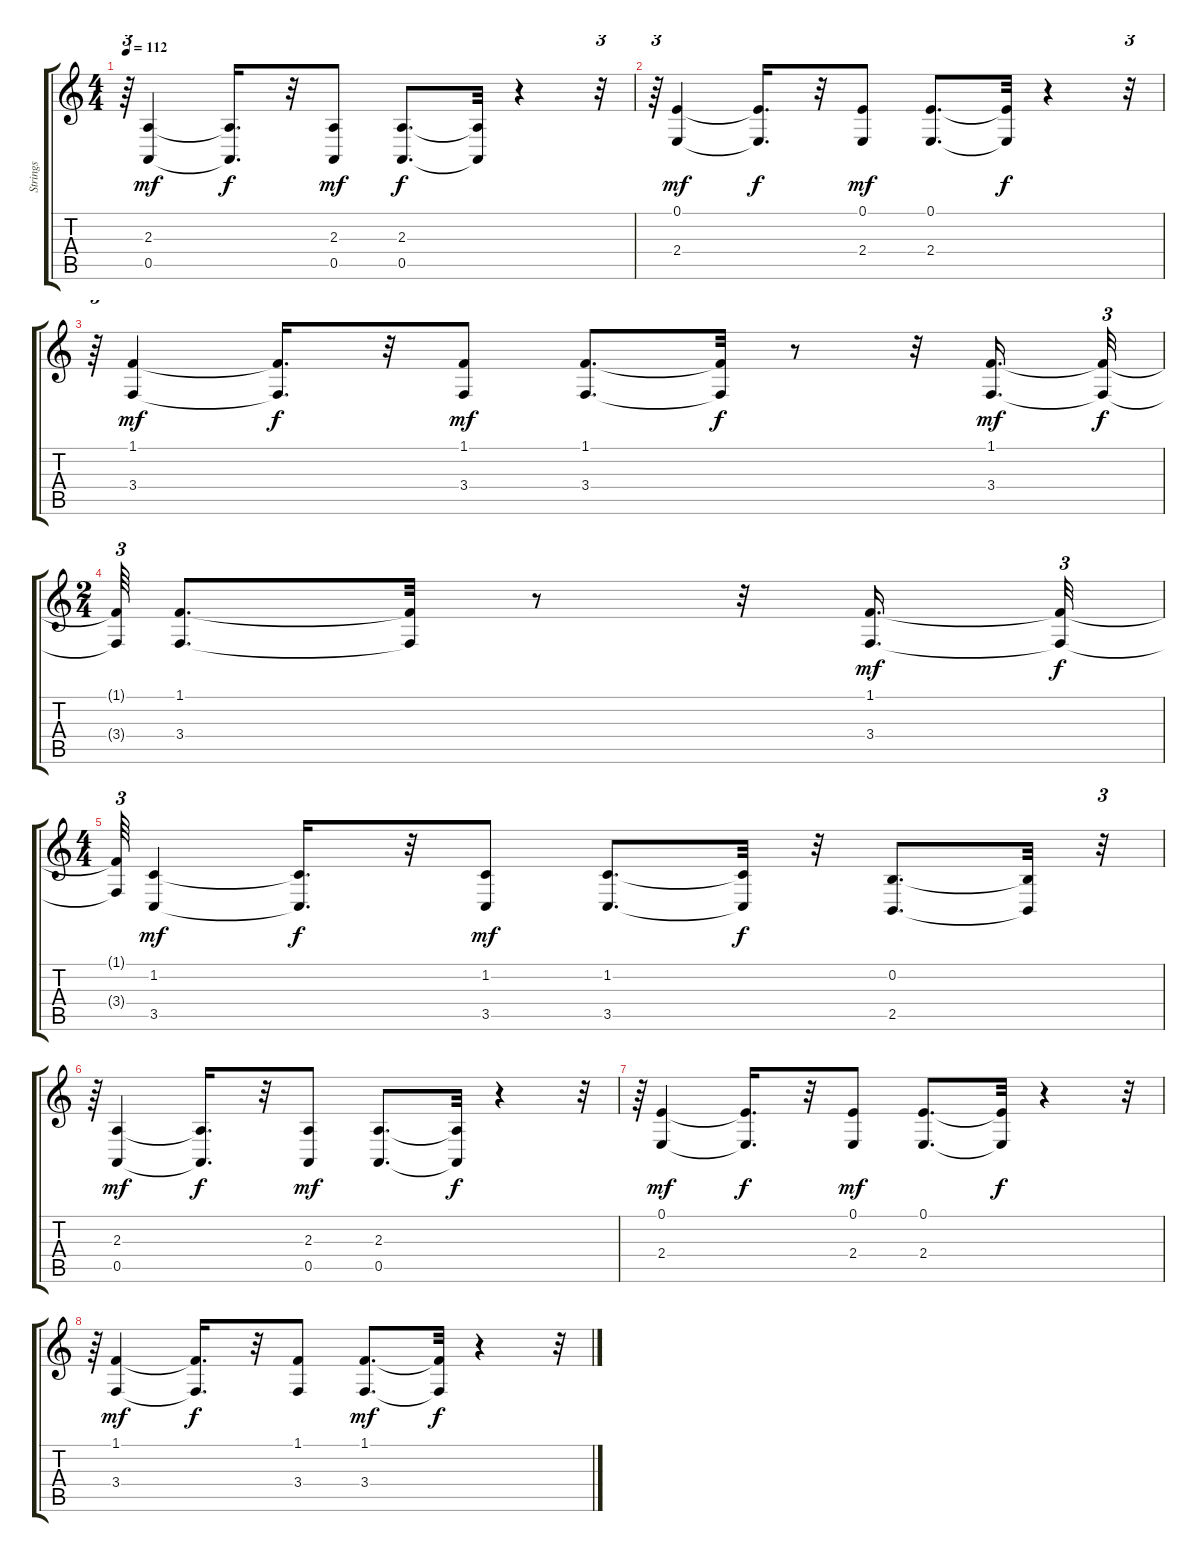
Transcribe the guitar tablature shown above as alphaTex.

\track ("Strings" "Strings") {instrument stringensemble2}
\staff {score tabs}
\tuning (E4 B3 G3 D3 A2 E2) {hide}
\ts (4 4)
\tempo 112
\clef g2
\ks c
r.64{tu (3 2) dy f} (2.3 0.5).4{dy mf} (2.3{t} 0.5{t}).16{d dy f} r.32 (2.3 0.5).8{dy mf} (2.3 0.5).8{d dy f} (2.3{t} 0.5{t}).32 r.4 r.32{tu (3 2)} |
r.64{tu (3 2)} (0.1 2.4).4{dy mf} (0.1{t} 2.4{t}).16{d dy f} r.32 (0.1 2.4).8{dy mf} (0.1 2.4).8{d} (0.1{t} 2.4{t}).32{dy f} r.4 r.32{tu (3 2)} |
r.64{tu (3 2)} (1.1 3.4).4{dy mf} (1.1{t} 3.4{t}).16{d dy f} r.32 (1.1 3.4).8{dy mf} (1.1 3.4).8{d} (1.1{t} 3.4{t}).32{dy f} r.8 r.32 (1.1 3.4).16{d dy mf} (1.1{t} 3.4{t}).32{tu (3 2) dy f} |
\ts (2 4)
(1.1{t} 3.4{t}).64{tu (3 2)} (1.1 3.4).8{d} (1.1{t} 3.4{t}).32 r.8 r.32 (1.1 3.4).16{d dy mf} (1.1{t} 3.4{t}).32{tu (3 2) dy f} |
\ts (4 4)
(1.1{t} 3.4{t}).64{tu (3 2)} (1.2 3.5).4{dy mf} (1.2{t} 3.5{t}).16{d dy f} r.32 (1.2 3.5).8{dy mf} (1.2 3.5).8{d} (1.2{t} 3.5{t}).32{dy f} r.32 (0.2 2.5).8{d} (0.2{t} 2.5{t}).32 r.32{tu (3 2)} |
r.64{tu (3 2)} (2.3 0.5).4{dy mf} (2.3{t} 0.5{t}).16{d dy f} r.32 (2.3 0.5).8{dy mf} (2.3 0.5).8{d} (2.3{t} 0.5{t}).32{dy f} r.4 r.32{tu (3 2)} |
r.64{tu (3 2)} (0.1 2.4).4{dy mf} (0.1{t} 2.4{t}).16{d dy f} r.32 (0.1 2.4).8{dy mf} (0.1 2.4).8{d} (0.1{t} 2.4{t}).32{dy f} r.4 r.32{tu (3 2)} |
r.64{tu (3 2)} (1.1 3.4).4{dy mf} (1.1{t} 3.4{t}).16{d dy f} r.32 (1.1 3.4).8 (1.1 3.4).8{d dy mf} (1.1{t} 3.4{t}).32{dy f} r.4 r.32{tu (3 2)}
